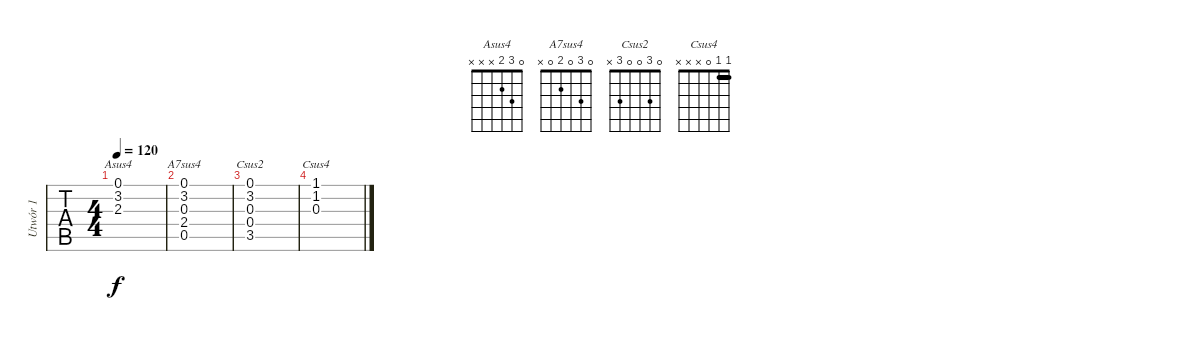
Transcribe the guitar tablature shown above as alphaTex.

\track ("Utwór 1" "Utwór 1") {instrument acousticguitarsteel}
\staff {tabs}
\tuning (E4 B3 G3 D3 A2 E2) {hide}
\chord ("Asus4" 0 3 2 x x x)
\chord ("A7sus4" 0 3 0 2 0 x)
\chord ("Csus2" 0 3 0 0 3 x)
\chord ("Csus4" 1 1 0 x x x) {barre 1}
\ts (4 4)
\tempo 120
\clef g2
\ks c
(0.1 3.2 2.3).1{ch "Asus4" dy f} |
(0.1 3.2 0.3 2.4 0.5).1{ch "A7sus4"} |
(0.1 3.2 0.3 0.4 3.5).1{ch "Csus2"} |
(1.1 1.2 0.3).1{ch "Csus4"}
